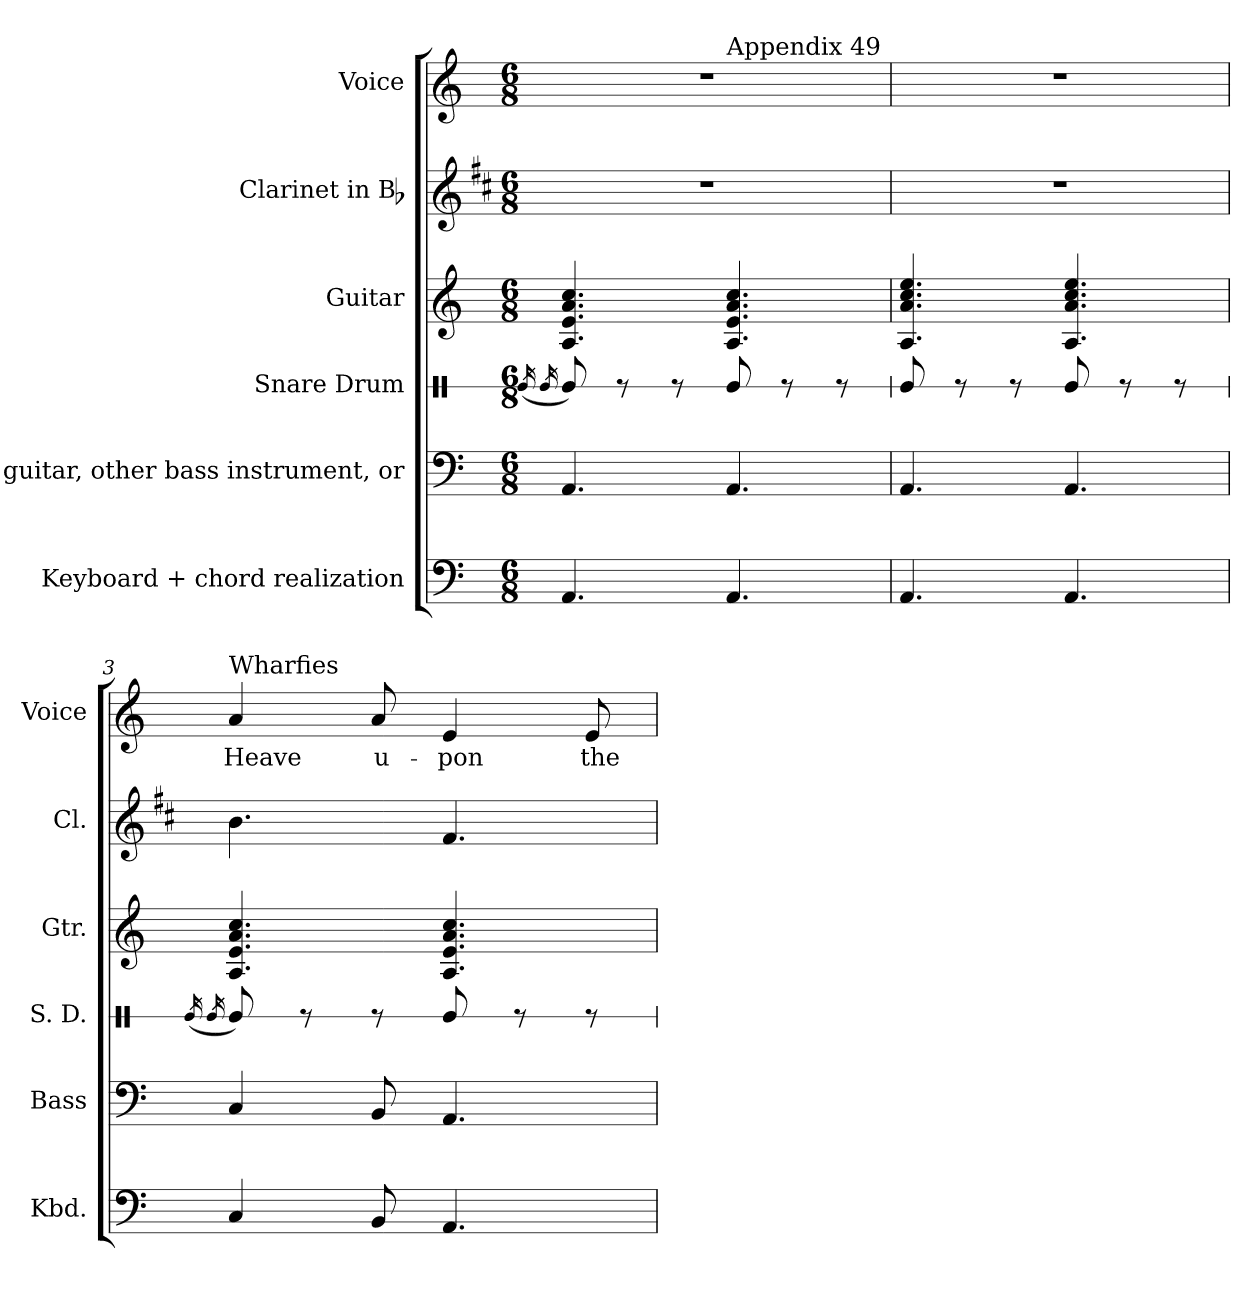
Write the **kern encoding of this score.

**kern	**kern	**kern	**kern	**kern	**kern	**text
*part6	*part5	*part4	*part3	*part2	*part1	*part1
*staff6	*staff5	*staff4	*staff3	*staff2	*staff1	*staff1
*I"Keyboard + chord realization	*I"Bass guitar, other bass instrument,   or	*I"Snare Drum	*I"Guitar	*I"Clarinet in Bb	*I"Voice	*
*I'Kbd.	*I'Bass	*I'S. D.	*I'Gtr.	*I'Cl.	*I'Voice	*
!!LO:PB:g=z
*	*	*stria1	*	*	*	*
*clefF4	*clefF4	*clefX	*clefG2	*clefG2	*clefG2	*
*	*ITrd7c12	*	*ITrd7c12	*ITrd1c2	*	*
*k[]	*k[]	*k[]	*k[]	*k[]	*k[]	*
*C:	*C:	*C:	*C:	*C:	*C:	*
*M6/8	*M6/8	*M6/8	*M6/8	*M6/8	*M6/8	*
*MM104	*MM104	*MM104	*MM104	*MM104	*MM104	*
=1	=1	=1	=1	=1	=1	=1
.	.	(16qRei/	.	.	.	.
.	.	16qRei/	.	.	.	.
!	!	!	!	!LO:N:vis=1	!LO:N:vis=1	!
*	*	*	*	*	*^	*
4.AAi/	4.AAAi/	8Rei/)	4.AAi/ 4.Ei 4.Ai 4.ci	2.r	2.r	4.ryy	.
.	.	8r	.	.	.	.	.
.	.	8r	.	.	.	.	.
!	!	!	!	!	!	!LO:TX:a:t=Appendix 49	!
4.AAi/	4.AAAi/	8Rei/	4.AAi/ 4.Ei 4.Ai 4.ci	.	.	4.ryy	.
.	.	8r	.	.	.	.	.
.	.	8r	.	.	.	.	.
=2	=2	=2	=2	=2	=2	=2	=2
!	!	!	!	!LO:N:vis=1	!LO:N:vis=1	!	!
*	*	*	*	*	*v	*v	*
4.AAi/	4.AAAi/	8Rei/	4.AAi/ 4.Ai 4.ci 4.ei	2.r	2.r	.
.	.	8r	.	.	.	.
.	.	8r	.	.	.	.
4.AAi/	4.AAAi/	8Rei/	4.AAi/ 4.Ai 4.ci 4.ei	.	.	.
.	.	8r	.	.	.	.
.	.	8r	.	.	.	.
=3	=3	=3	=3	=3	=3	=3
.	.	(16qRei/	.	.	.	.
.	.	16qRei/	.	.	.	.
!	!	!	!	!	!LO:TX:a:t=Wharfies	!
!	!	!	!	!	!	!LO:LY:b:color=#000000
4Ci/	4CCi/	8Rei/)	4.AAi/ 4.Ei 4.Ai 4.ci	4.ai\	4ai/	Heave
.	.	8r	.	.	.	.
!	!	!	!	!	!	!LO:LY:b:color=#000000
8BBi/	8BBBi/	8r	.	.	8ai/	u-
!	!	!	!	!	!	!LO:LY:b:color=#000000
4.AAi/	4.AAAi/	8Rei/	4.AAi/ 4.Ei 4.Ai 4.ci	4.ei/	4ei/	-pon
.	.	8r	.	.	.	.
!	!	!	!	!	!	!LO:LY:b:color=#000000
.	.	8r	.	.	8ei/	the
=	=	=	=	=	=	=
*-	*-	*-	*-	*-	*-	*-
